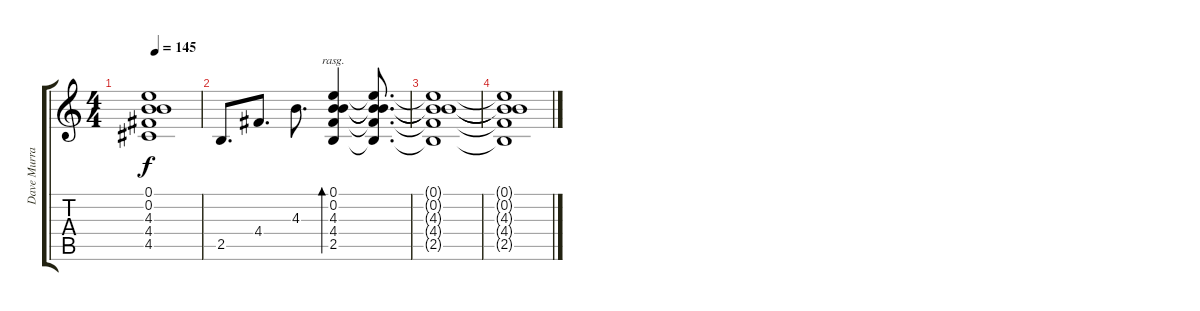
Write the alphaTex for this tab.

\track ("Dave Murray" "Dave Murra") {instrument overdrivenguitar}
\staff {score tabs}
\tuning (E4 B3 G3 D3 A2 E2) {hide}
\ts (4 4)
\tempo 145
\clef g2
\ks c
(0.1{t} 0.2{t} 4.3{t} 4.4{t} 4.5{t}).1{dy f} |
2.5.8{d} 4.4.8{d} 4.3.8{d} (0.1 0.2 4.3 4.4 2.5).4{bd 480 rasg ii} (0.1{t} 0.2{t} 4.3{t} 4.4{t} 2.5{t}).8{d} |
(0.1{t} 0.2{t} 4.3{t} 4.4{t} 2.5{t}).1{volume 4} |
(0.1{t} 0.2{t} 4.3{t} 4.4{t} 2.5{t}).1
